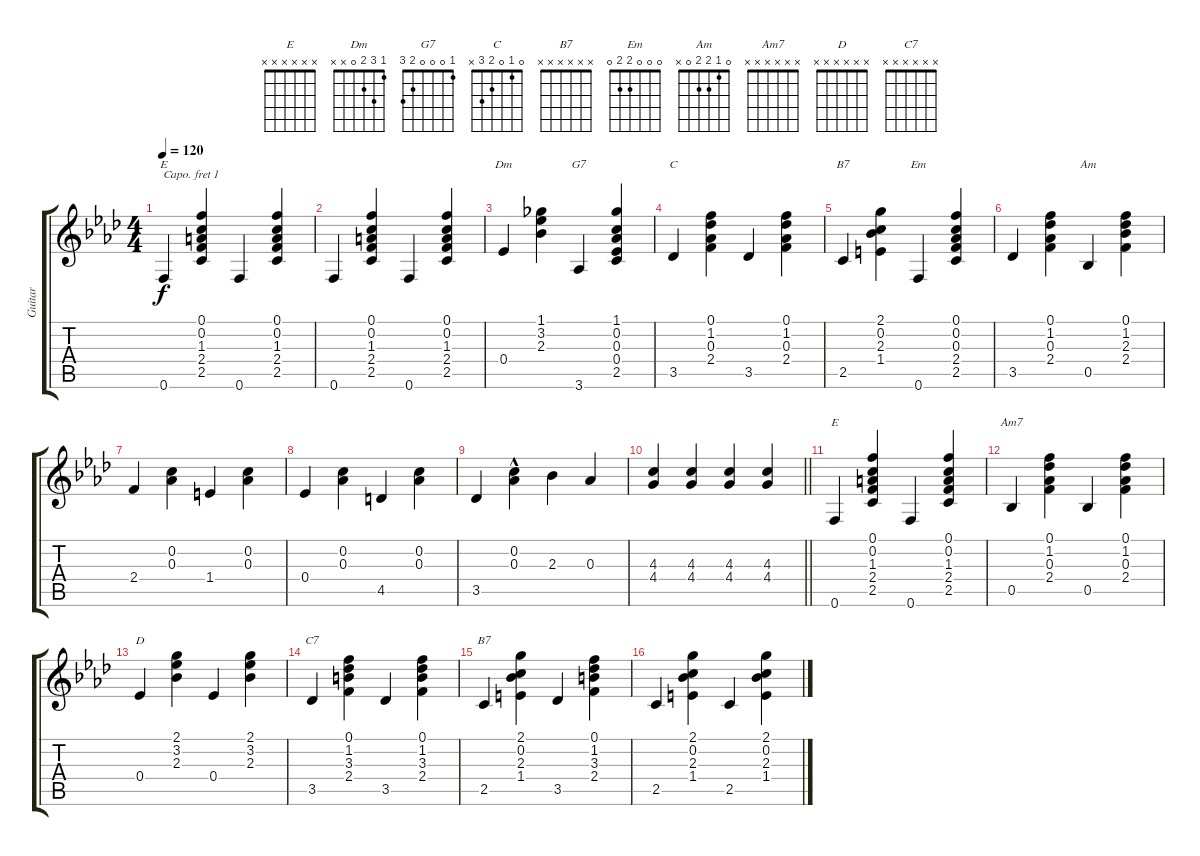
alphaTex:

\track ("Guitar" "Guitar") {instrument acousticguitarsteel}
\staff {score tabs}
\capo 1
\tuning (E4 B3 G3 D3 A2 E2) {hide}
\chord ("E" 0 0 1 2 2 0)
\chord ("Dm" 1 3 2 0 x x)
\chord ("G7" 1 0 0 0 2 3)
\chord ("C" 0 1 0 2 3 x)
\chord ("B7" 2 0 2 1 2 x)
\chord ("Em" 0 0 0 2 2 0)
\chord ("Am" 0 1 2 2 0 x)
\chord ("E" x x x x x x)
\chord ("Am7" x x x x x x)
\chord ("D" x x x x x x)
\chord ("C7" x x x x x x)
\chord ("B7" x x x x x x)
\ts (4 4)
\tempo 120
\clef g2
\ks ab
0.6.4{ch "E" dy f} (0.1 0.2 1.3 2.4 2.5).4 0.6.4 (0.1 0.2 1.3 2.4 2.5).4 |
0.6.4 (0.1 0.2 1.3 2.4 2.5).4 0.6.4 (0.1 0.2 1.3 2.4 2.5).4 |
0.4.4{ch "Dm"} (1.1 3.2 2.3).4 3.6.4{ch "G7"} (1.1 0.2 0.3 0.4 2.5).4 |
3.5.4{ch "C"} (0.1 1.2 0.3 2.4).4 3.5.4 (0.1 1.2 0.3 2.4).4 |
2.5.4{ch "B7"} (2.1 0.2 2.3 1.4).4 0.6.4{ch "Em"} (0.1 0.2 0.3 2.4 2.5).4 |
3.5.4 (0.1 1.2 0.3 2.4).4 0.5.4{ch "Am"} (0.1 1.2 2.3 2.4).4 |
2.4.4 (0.2 0.3).4 1.4.4 (0.2 0.3).4 |
0.4.4 (0.2 0.3).4 4.5.4 (0.2 0.3).4 |
3.5.4 (0.2{hac} 0.3).4 2.3.4 0.3.4 |
\barLineRight lightlight
(4.3 4.4).4 (4.3 4.4).4 (4.3 4.4).4 (4.3 4.4).4 |
0.6.4{ch "E"} (0.1 0.2 1.3 2.4 2.5).4 0.6.4 (0.1 0.2 1.3 2.4 2.5).4 |
0.5.4{ch "Am7"} (0.1 1.2 0.3 2.4).4 0.5.4 (0.1 1.2 0.3 2.4).4 |
0.4.4{ch "D"} (2.1 3.2 2.3).4 0.4.4 (2.1 3.2 2.3).4 |
3.5.4{ch "C7"} (0.1 1.2 3.3 2.4).4 3.5.4 (0.1 1.2 3.3 2.4).4 |
2.5.4{ch "B7"} (2.1 0.2 2.3 1.4).4 3.5.4 (0.1 1.2 3.3 2.4).4 |
2.5.4 (2.1 0.2 2.3 1.4).4 2.5.4 (2.1 0.2 2.3 1.4).4
